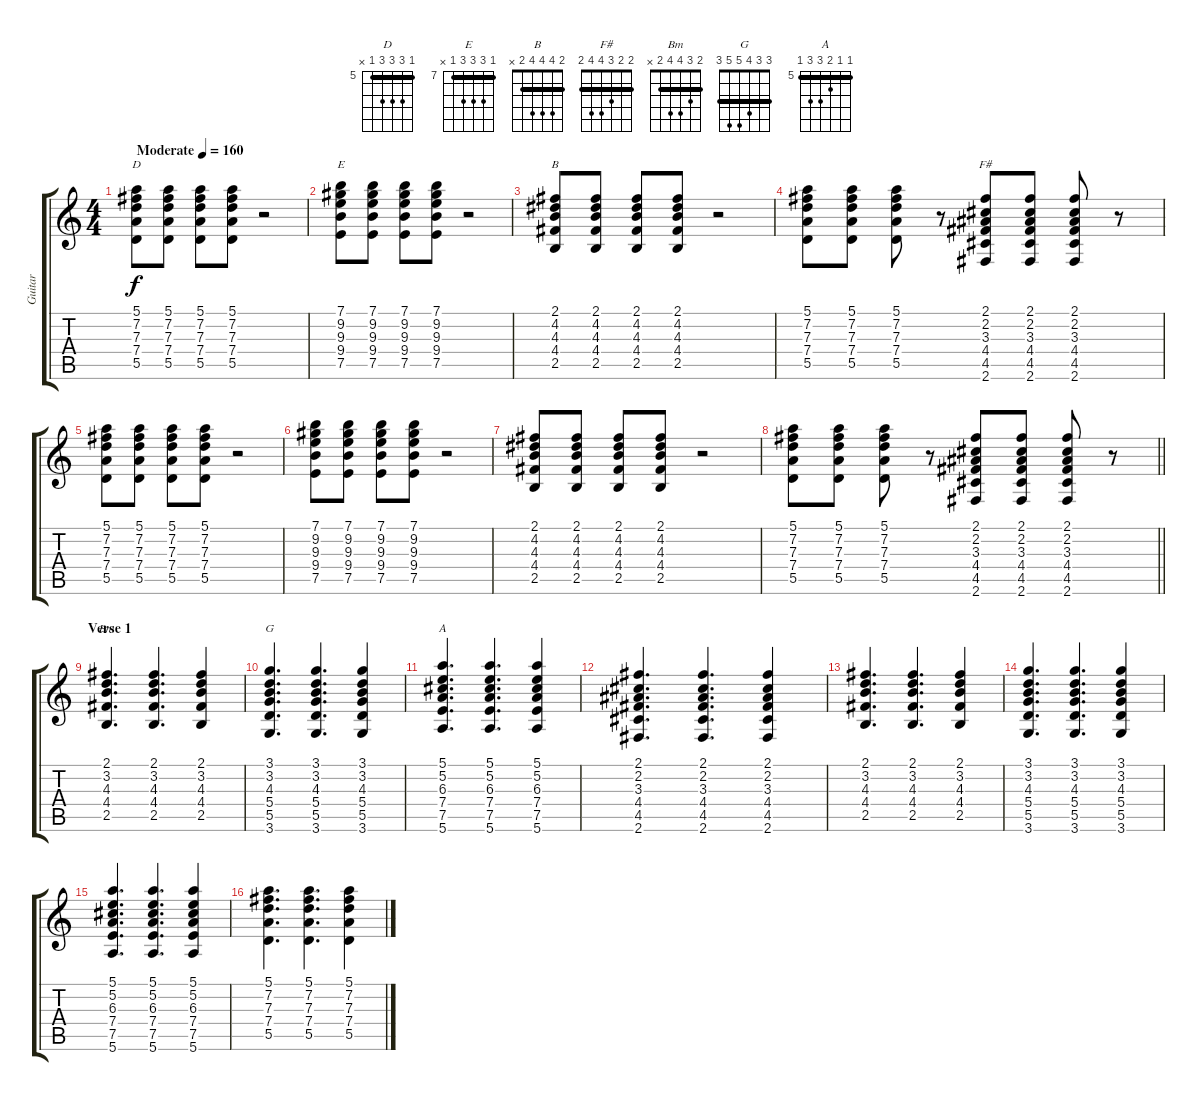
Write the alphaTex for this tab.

\track ("Guitar" "Guitar") {instrument electricguitarclean}
\staff {score tabs}
\tuning (E4 B3 G3 D3 A2 E2) {hide}
\chord ("D" 5 7 7 7 5 x) {firstfret 5 barre 5}
\chord ("E" 7 9 9 9 7 x) {firstfret 7 barre 7}
\chord ("B" 2 4 4 4 2 x) {barre 2}
\chord ("F#" 2 2 3 4 4 2) {barre 2}
\chord ("Bm" 2 3 4 4 2 x) {barre 2}
\chord ("G" 3 3 4 5 5 3) {barre 3}
\chord ("A" 5 5 6 7 7 5) {firstfret 5 barre 5}
\ts (4 4)
\tempo (160 "Moderate")
\clef g2
\ks c
(5.1 7.2 7.3 7.4 5.5).8{ch "D" dy f instrument electricguitarclean} (5.1 7.2 7.3 7.4 5.5).8 (5.1 7.2 7.3 7.4 5.5).8 (5.1 7.2 7.3 7.4 5.5).8 r.2 |
(7.1 9.2 9.3 9.4 7.5).8{ch "E"} (7.1 9.2 9.3 9.4 7.5).8 (7.1 9.2 9.3 9.4 7.5).8 (7.1 9.2 9.3 9.4 7.5).8 r.2 |
(2.1 4.2 4.3 4.4 2.5).8{ch "B"} (2.1 4.2 4.3 4.4 2.5).8 (2.1 4.2 4.3 4.4 2.5).8 (2.1 4.2 4.3 4.4 2.5).8 r.2 |
(5.1 7.2 7.3 7.4 5.5).8 (5.1 7.2 7.3 7.4 5.5).8 (5.1 7.2 7.3 7.4 5.5).8 r.8 (2.1 2.2 3.3 4.4 4.5 2.6).8{ch "F#"} (2.1 2.2 3.3 4.4 4.5 2.6).8 (2.1 2.2 3.3 4.4 4.5 2.6).8 r.8 |
(5.1 7.2 7.3 7.4 5.5).8 (5.1 7.2 7.3 7.4 5.5).8 (5.1 7.2 7.3 7.4 5.5).8 (5.1 7.2 7.3 7.4 5.5).8 r.2 |
(7.1 9.2 9.3 9.4 7.5).8 (7.1 9.2 9.3 9.4 7.5).8 (7.1 9.2 9.3 9.4 7.5).8 (7.1 9.2 9.3 9.4 7.5).8 r.2 |
(2.1 4.2 4.3 4.4 2.5).8 (2.1 4.2 4.3 4.4 2.5).8 (2.1 4.2 4.3 4.4 2.5).8 (2.1 4.2 4.3 4.4 2.5).8 r.2 |
\barLineRight lightlight
(5.1 7.2 7.3 7.4 5.5).8 (5.1 7.2 7.3 7.4 5.5).8 (5.1 7.2 7.3 7.4 5.5).8 r.8 (2.1 2.2 3.3 4.4 4.5 2.6).8 (2.1 2.2 3.3 4.4 4.5 2.6).8 (2.1 2.2 3.3 4.4 4.5 2.6).8 r.8 |
\section ("" "Verse 1")
(2.1 3.2 4.3 4.4 2.5).4{d ch "Bm"} (2.1 3.2 4.3 4.4 2.5).4{d} (2.1 3.2 4.3 4.4 2.5).4 |
(3.1 3.2 4.3 5.4 5.5 3.6).4{d ch "G"} (3.1 3.2 4.3 5.4 5.5 3.6).4{d} (3.1 3.2 4.3 5.4 5.5 3.6).4 |
(5.1 5.2 6.3 7.4 7.5 5.6).4{d ch "A"} (5.1 5.2 6.3 7.4 7.5 5.6).4{d} (5.1 5.2 6.3 7.4 7.5 5.6).4 |
(2.1 2.2 3.3 4.4 4.5 2.6).4{d} (2.1 2.2 3.3 4.4 4.5 2.6).4{d} (2.1 2.2 3.3 4.4 4.5 2.6).4 |
(2.1 3.2 4.3 4.4 2.5).4{d} (2.1 3.2 4.3 4.4 2.5).4{d} (2.1 3.2 4.3 4.4 2.5).4 |
(3.1 3.2 4.3 5.4 5.5 3.6).4{d} (3.1 3.2 4.3 5.4 5.5 3.6).4{d} (3.1 3.2 4.3 5.4 5.5 3.6).4 |
(5.1 5.2 6.3 7.4 7.5 5.6).4{d} (5.1 5.2 6.3 7.4 7.5 5.6).4{d} (5.1 5.2 6.3 7.4 7.5 5.6).4 |
(5.1 7.2 7.3 7.4 5.5).4{d} (5.1 7.2 7.3 7.4 5.5).4{d} (5.1 7.2 7.3 7.4 5.5).4
